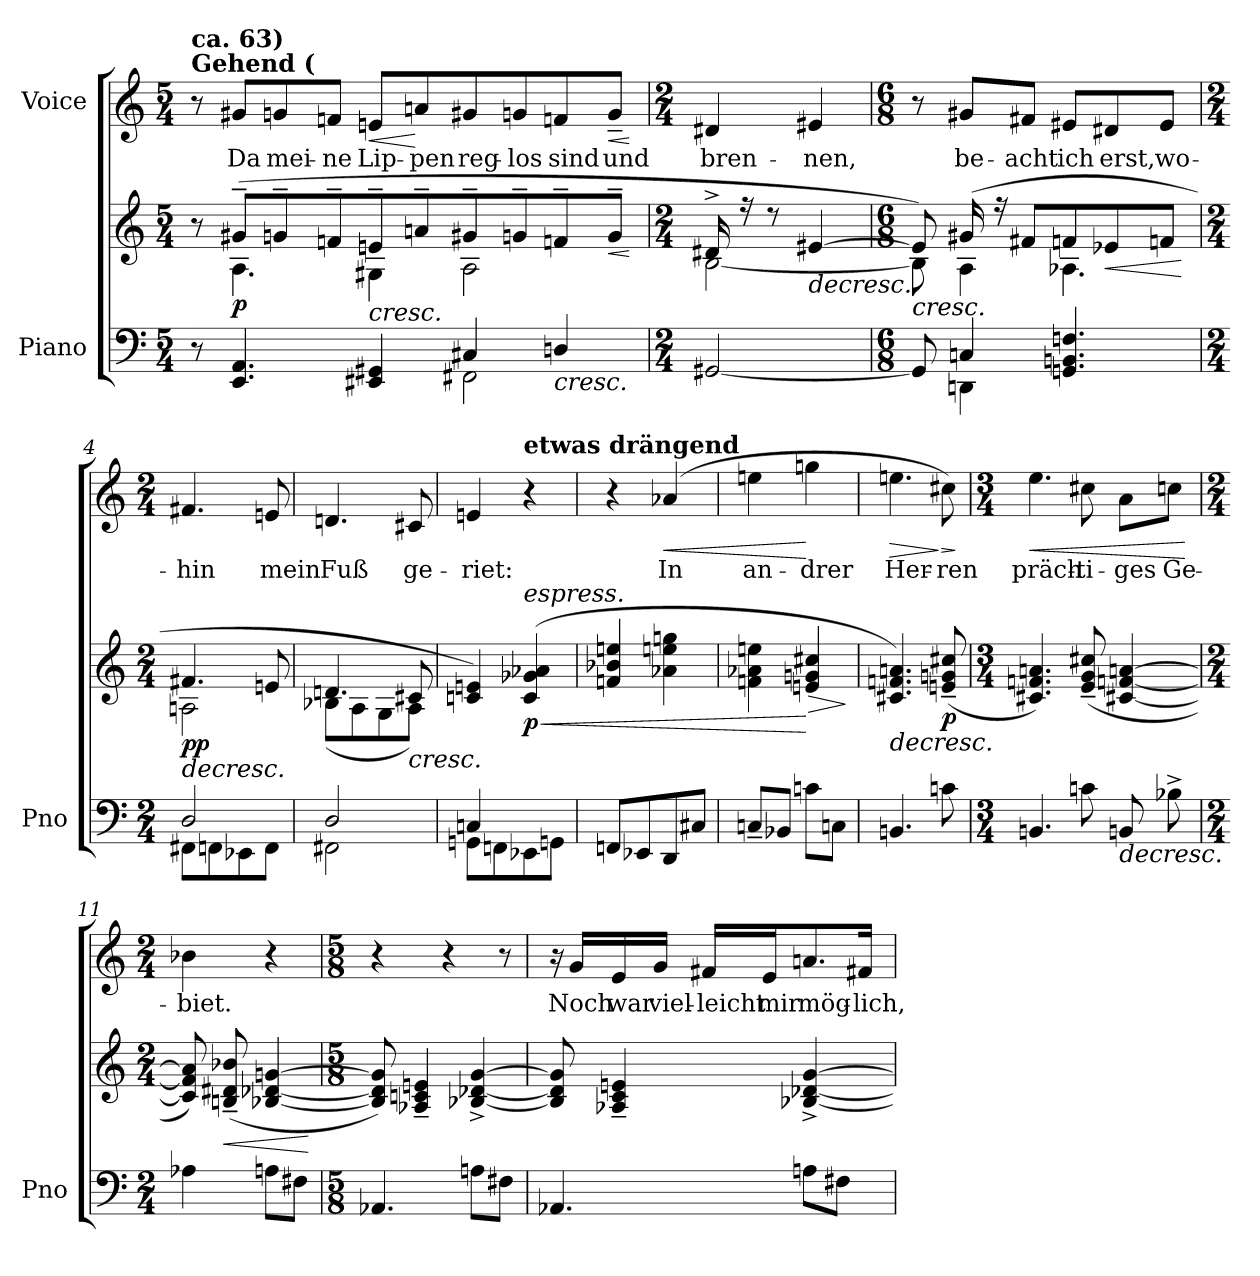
**kern	**kern	**dynam	**kern	**text	**dynam
*part2	*part2	*part2	*part1	*part1	*part1
*staff3	*staff2	*staff2/3	*staff1	*staff1	*staff1
*I"Piano	*	*	*I"Voice	*	*
*I'Pno	*	*	*	*	*
*clefF4	*clefG2	*	*clefG2	*	*
*k[]	*k[]	*	*k[]	*	*
*M5/4	*M5/4	*	*M5/4	*	*
=1	=1	=1	=1	=1	=1
*^	*^	*	*	*	*
!	!	!	!	!	!LO:TX:a:B:t=Gehend (	!	!
!	!	!	!	!	!LO:TX:a:B:t=ca. 63)	!	!
8r	2.ryy	8r	8ryy	.	8r	.	.
!	!	!	!	!LO:DY:b	!	!LO:LY:b	!
4.EE/ 4.AA/	.	(8g#X~/L	4.A\	p	8g#X/L	Da	.
!	!	!	!	!	!	!LO:LY:b	!
.	.	8gn~/	.	.	8gn/	mei-	.
!	!	!	!	!	!	!LO:LY:b	!
.	.	8fn~/	.	.	8fn/J	-ne	.
!	!	!	!	!LO:HP:b	!	!LO:LY:b	!LO:HP:b
4EE#X/ 4GG#X/	.	8en~/	4G#X\	<	8en/L	Lip-	<
!	!	!	!	!	!	!LO:LY:b	!
.	.	8an~/	.	.	8an/	-pen	[
!	!	!	!	!	!	!LO:LY:b	!
4C#X/	2FF#X\	8g#X~/	2A\	.	8g#X/	reg-	.
!	!	!	!	!	!	!LO:LY:b	!
.	.	8gn~/	.	.	8gn/	-los	.
!	!	!	!	!LO:HP:b=2	!	!LO:LY:b	!
4Dn/	.	8fn~/	.	<	8fn/	sind	.
!	!	!	!	!LO:HP:b	!	!LO:LY:b	!LO:HP:b
.	.	8g~/J	.	<	8g~>/J	und	<
*v	*v	*	*	*	*	*	*
*	*v	*v	*	*	*	*
.	.	[ [	.	.	[
=2	=2	=2	=2	=2	=2
*M2/4	*M2/4	*	*M2/4	*	*
*	*^	*	*	*	*
!	!	!	!	!	!LO:LY:b	!
[2GG#X/	16d#X^/	[2B\	.	4d#X/	bren-	.
.	16r	.	.	.	.	.
.	8r	.	.	.	.	.
!	!	!	!LO:HP:b	!	!LO:LY:b	!
.	[4e#X/	.	>	4e#X/	-nen,	.
*	*v	*v	*	*	*	*
.	.	[	.	.	.
=3	=3	=3	=3	=3	=3
*M6/8	*M6/8	*	*M6/8	*	*
*^	*	*	*	*	*
!	!	!	!LO:HP:b	!	!	!
*	*	*^	*	*	*	*
8GG#/]	8ryy	8e#/])	8B\]	<	8r	.	.
!	!	!	!	!	!	!LO:LY:b	!
4Cn/	4DDn\	(16g#X/	4A\	.	8g#X/L	be-	.
.	.	16r	.	]	.	.	.
!	!	!	!	!	!	!LO:LY:b	!
.	.	8f#X/L	.	.	8f#X/J	-acht	.
!	!	!	!	!	!	!LO:LY:b	!
4.GGn/ 4.BBn/ 4.Fn/	4.ryy	8fn/	4.A-X\	.	8e#X/L	ich	.
!	!	!	!	!LO:HP:b	!	!LO:LY:b	!
.	.	8e-X/	.	<	8d#X/	erst,	.
!	!	!	!	!	!	!LO:LY:b	!
.	.	8fn/J	.	.	8e#/J	wo-	.
*v	*v	*	*	*	*	*	*
*	*v	*v	*	*	*	*
.	.	[	.	.	.
!!LO:LB:g=z
=4	=4	=4	=4	=4	=4
*M2/4	*M2/4	*	*M2/4	*	*
*^	*	*	*	*	*
!	!	!	!LO:HP:b	!	!LO:LY:b	!
*	*	*^	*	*	*	*
!	!	!	!	!LO:DY:n=1:b	!	!	!
2D/	8FF#X\L	4.f#X/	2An\	> pp	4.f#X/	-hin	.
.	8FFn\	.	.	.	.	.	.
.	8EE-X\	.	.	.	.	.	.
!	!	!	!	!	!	!LO:LY:b	!
.	8FF\J	8en/	.	.	8en/	mein	.
*v	*v	*	*	*	*	*	*
*	*v	*v	*	*	*	*
.	.	[	.	.	.
=5	=5	=5	=5	=5	=5
*^	*^	*	*	*	*
!	!	!	!	!	!	!LO:LY:b	!
2D/	2FF#X\	4.dn/	(<8B-X\L	.	4.dn/	Fuß	.
.	.	.	8A\	.	.	.	.
.	.	.	8G\	.	.	.	.
!	!	!	!	!LO:HP:b	!	!LO:LY:b	!
.	.	8c#X/	8A\J)	<	8c#X/	ge-	.
=6	=6	=6	=6	=6	=6	=6	=6
!	!	!	!	!	!	!LO:LY:b	!
*	*	*v	*v	*	*	*	*
4Cn/	8GGn\L	4cn/ 4en/)	.	4en/	-riet:	.
.	8FFn\	.	.	.	.	.
!	!	!	!	!LO:TX:a:B:t=etwas drängend	!	!
!	!	!LO:TX:a:i:t=espress.	!	!	!	!
!	!	!	!LO:HP:n=1:b	!	!	!
!	!	!	!LO:DY:n=1:b	!	!	!
4ryy	8EE-X\	(>4c/ 4g-X/ 4a-X/	] < p	4r	.	.
.	8GGn\J	.	.	.	.	.
*v	*v	*	*	*	*	*
=7	=7	=7	=7	=7	=7
8FFn/L	4fn/ 4b-X/ 4een/	.	4r	.	.
8EE-X/	.	.	.	.	.
!	!	!	!	!LO:LY:b	!LO:HP:b
8DD/	4a-X\ 4een\ 4ggn\	.	(>4a-X/	In	<
8C#X/J	.	.	.	.	.
=8	=8	=8	=8	=8	=8
!	!	!	!	!LO:LY:b	!
8Cn~/L	4fn\ 4a-X\ 4een\	.	4een\	an-	.
8BB-X/J	.	.	.	.	.
!	!	!LO:HP:n=1:b	!	!LO:LY:b	!
8cn\L	4en/ 4gn/ 4cc#X/	[ >	4ggn\	-drer	[
8Cn\J	.	.	.	.	.
.	.	[ ]	.	.	.
!!LO:LB:g=z
=9	=9	=9	=9	=9	=9
!	!	!LO:HP:b	!	!LO:LY:b	!LO:HP:b
4.BBn/	4.c#X/ 4.fn/ 4.an/)	>	4.een\	Her-	>
!	!	!LO:DY:b	!	!LO:LY:b	!LO:HP:n=1:b
8cn\	(>8en/~> 8gn/~> 8cc#X/~>	p	8cc#X\)	-ren	] >
.	.	]	.	.	]
=10	=10	=10	=10	=10	=10
*M3/4	*M3/4	*	*M3/4	*	*
!	!	!	!	!LO:LY:b	!LO:HP:b
4.BBn/	4.c#X/ 4.fn/ 4.an/)	.	4.ee\	präch-	<
!	!	!	!	!LO:LY:b	!
8cn\	(>8e/~> 8g/~> 8cc#X/~>	.	8cc#X\	-ti-	.
!	!	!LO:HP:b=2	!	!LO:LY:b	!
8BBn/	[4c#X/ [4fn/ [4an/	>	8a\L	-ges	.
!	!	!	!	!LO:LY:b	!
8B-X^\	.	.	8ccn\J	Ge-	.
.	.	.	.	.	[
=11	=11	=11	=11	=11	=11
*M2/4	*M2/4	*	*M2/4	*	*
!	!	!	!	!LO:LY:b	!
4A-X\	8c#/] 8f/] 8a/])	.	4b-X\	-biet.	.
!	!	!LO:HP:b	!	!	!
.	(>8Bn/~> 8d#X/~> 8b-X/~>	<	.	.	.
8An\L	[4B-X/ [4d-X/ [4gn/	.	4r	.	.
8F#X\J	.	.	.	.	.
.	.	[ ]	.	.	.
=12	=12	=12	=12	=12	=12
*M5/8	*M5/8	*	*M5/8	*	*
4.AA-X/	8B-/] 8d-/] 8g/])	.	4r	.	.
.	4A-X/~> 4cn/~> 4en/~>	.	.	.	.
.	.	.	4r	.	.
8An\L	[4B-X/^> [4d-X/^> [4g/^>	.	.	.	.
8F#X\J	.	.	8r	.	.
!!LO:PB:g=z
=13	=13	=13	=13	=13	=13
4.AA-X/	8B-/] 8d-/] 8g/]	.	16r	.	.
!	!	!	!	!LO:LY:b	!
.	.	.	16g/LL	Noch	.
!	!	!	!	!LO:LY:b	!
.	4A-X/~> 4c/~> 4en/~>	.	16e/	war	.
!	!	!	!	!LO:LY:b	!
.	.	.	16g/JJ	viel-	.
!	!	!	!	!LO:LY:b	!
.	.	.	16f#X/LL	-leicht	.
!	!	!	!	!LO:LY:b	!
.	.	.	16e/J	mir	.
!	!	!	!	!LO:LY:b	!
8An\L	[4B-X/^> [4d-X/^> [4g/^>	.	8.an/	mög-	.
8F#X\J	.	.	.	.	.
!	!	!	!	!LO:LY:b	!
.	.	.	16f#X/Jk	-lich,	.
=	=	=	=	=	=
*-	*-	*-	*-	*-	*-
